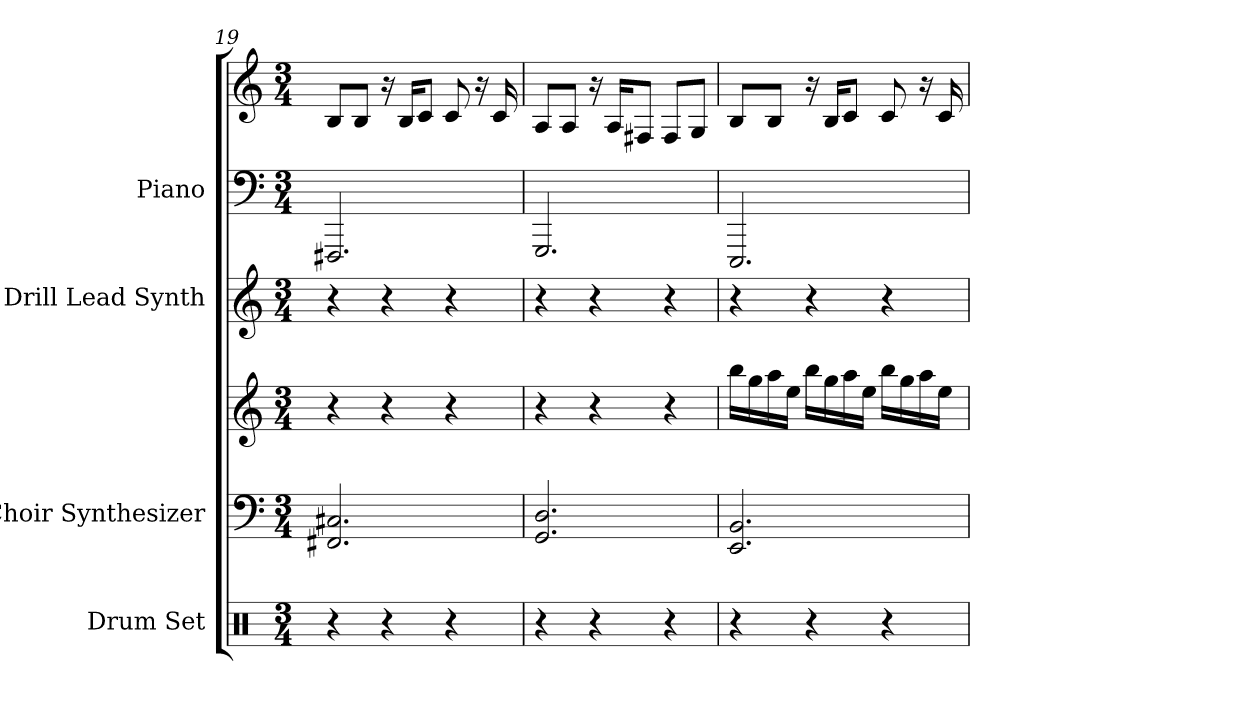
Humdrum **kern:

**kern	**kern	**kern	**kern	**kern	**kern
*part4	*part3	*part3	*part2	*part1	*part1
*staff6	*staff5	*staff4	*staff3	*staff2	*staff1
*I"Drum Set	*I"Choir Synthesizer	*	*I"Drill Lead Synth	*I"Piano	*
*I'Drums	*I'Synth.	*	*I'Drl. LS	*I'Pno.	*
*clefX	*clefF4	*clefG2	*clefG2	*clefF4	*clefG2
*k[]	*k[]	*k[]	*k[]	*k[]	*k[]
*M3/4	*M3/4	*M3/4	*M3/4	*M3/4	*M3/4
=19	=19	=19	=19	=19	=19
4r	2.FF#X 2.C#X	4r	4r	2.FFF#X	8BL
.	.	.	.	.	8BJ
4r	.	4r	4r	.	16r
.	.	.	.	.	16BKL
.	.	.	.	.	8cJ
4r	.	4r	4r	.	8c
.	.	.	.	.	16r
.	.	.	.	.	16c
=20	=20	=20	=20	=20	=20
4r	2.GG 2.D	4r	4r	2.GGG	8AL
.	.	.	.	.	8AJ
4r	.	4r	4r	.	16r
.	.	.	.	.	16AKL
.	.	.	.	.	8F#XJ
4r	.	4r	4r	.	8F#L
.	.	.	.	.	8GJ
=21	=21	=21	=21	=21	=21
4r	2.EE 2.BB	16bbLL	4r	2.EEE	8BL
.	.	16gg	.	.	.
.	.	16aa	.	.	8BJ
.	.	16eeJJ	.	.	.
4r	.	16bbLL	4r	.	16r
.	.	16gg	.	.	16BKL
.	.	16aa	.	.	8cJ
.	.	16eeJJ	.	.	.
4r	.	16bbLL	4r	.	8c
.	.	16gg	.	.	.
.	.	16aa	.	.	16r
.	.	16eeJJ	.	.	16c
=	=	=	=	=	=
*-	*-	*-	*-	*-	*-
